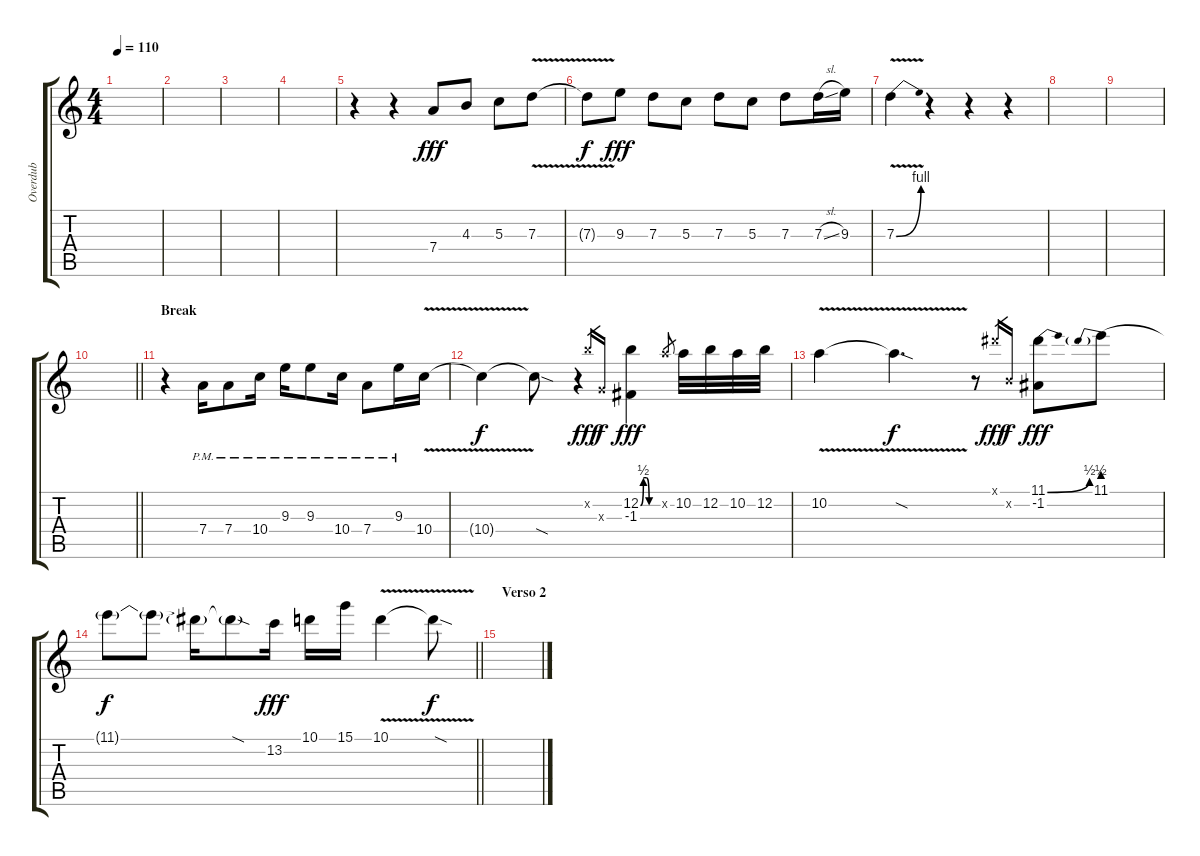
\track ("Overdub" "Overdub") {instrument overdrivenguitar}
\staff {score tabs}
\tuning (E4 B3 G3 D3 A2 E2) {hide}
\ts (4 4)
\tempo 110
\clef g2
\ks c
|
|
|
|
r.4 r.4 7.4.8{dy fff} 4.3.8 5.3.8 7.3{v}.8 |
7.3{t}.8{dy f} 9.3.8{dy fff} 7.3.8 5.3.8 7.3.8 5.3.8 7.3.8 7.3{sl}.16 9.3.16 |
7.3{be (bend 0 0 60 4) v}.4 r.4 r.4 r.4 |
|
|
\barLineRight lightlight
|
\section ("" "Break")
r.4 7.4{pm}.16 7.4{pm}.8 10.4{pm}.16 9.3{pm}.16 9.3{pm}.8 10.4{pm}.16 7.4{pm}.8 9.3{pm}.16 10.4{v}.16 |
10.4{t}.4{dy f} 10.4{sod t}.8 r.4 12.2{x}.16{gr dy fff} 0.3{x}.16{gr dy f} (12.2{be (custom 0 0 10 2 20 2 30 0 60 0)} -1.3).4{dy fff} 10.2{x}.8{gr} 10.2.32 12.2.32 10.2.32 12.2.32 |
10.2{v}.4 10.2{sod t}.4{d dy f} r.8 11.1{x}.16{gr dy fff} 0.2{x}.16{gr dy f} (11.1{be (bend 0 0 60 2)} -1.2).8{dy fff} 11.1{be (prebend 0 2 60 2)}.8 |
\barLineRight lightlight
11.1{t}.8{dy f} 11.1{t}.8 11.1{t}.16 11.1{sod t}.8 13.2.16{dy fff} 10.1.16 15.1.16 10.1{v}.4 10.1{sod t}.8{dy f} |
\section ("" "Verso 2")
